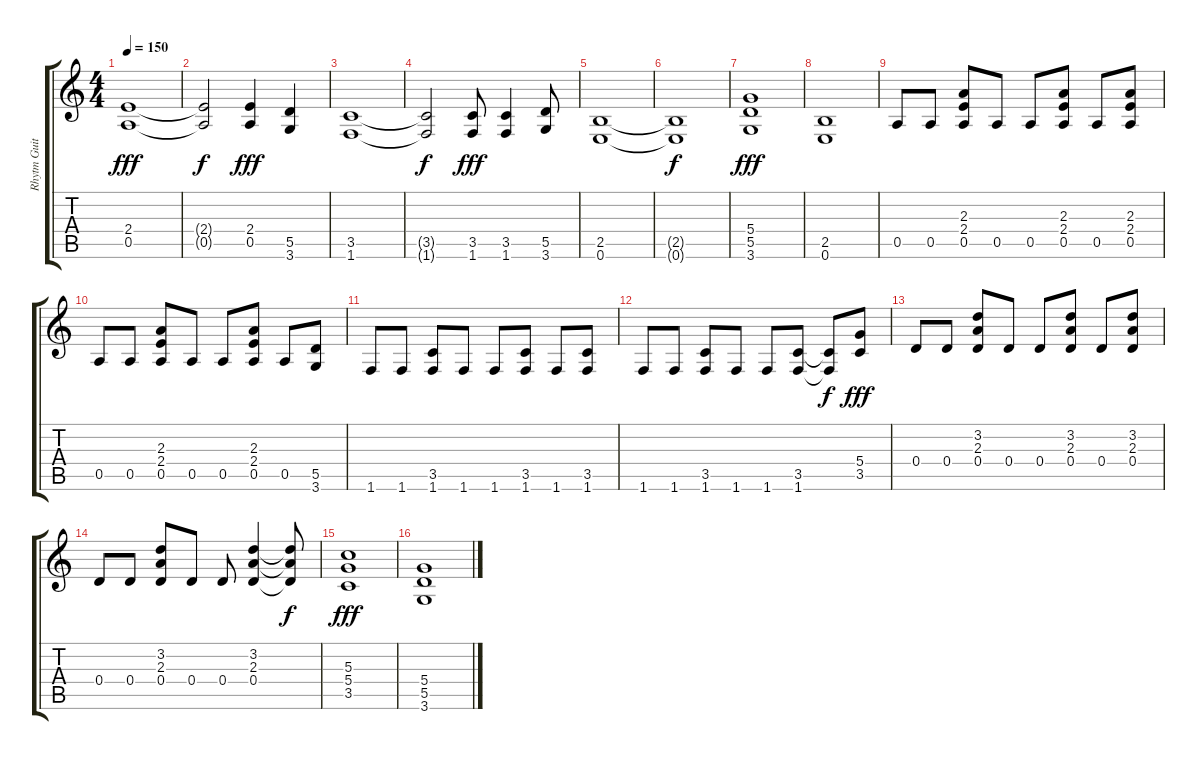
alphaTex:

\track ("Rhytm Guitar" "Rhytm Guit") {instrument distortionguitar}
\staff {score tabs}
\tuning (E4 B3 G3 D3 A2 E2) {hide}
\ts (4 4)
\tempo 150
\clef g2
\ks c
(2.4 0.5).1{dy fff} |
(2.4{t} 0.5{t}).2{dy f} (2.4 0.5).4{dy fff} (5.5 3.6).4 |
(3.5 1.6).1 |
(3.5{t} 1.6{t}).2{dy f} (3.5 1.6).8{dy fff} (3.5 1.6).4 (5.5 3.6).8 |
(2.5 0.6).1 |
(2.5{t} 0.6{t}).1{dy f} |
(5.4 5.5 3.6).1{dy fff} |
(2.5 0.6).1 |
0.5.8 0.5.8 (2.3 2.4 0.5).8 0.5.8 0.5.8 (2.3 2.4 0.5).8 0.5.8 (2.3 2.4 0.5).8 |
0.5.8 0.5.8 (2.3 2.4 0.5).8 0.5.8 0.5.8 (2.3 2.4 0.5).8 0.5.8 (5.5 3.6).8 |
1.6.8 1.6.8 (3.5 1.6).8 1.6.8 1.6.8 (3.5 1.6).8 1.6.8 (3.5 1.6).8 |
1.6.8 1.6.8 (3.5 1.6).8 1.6.8 1.6.8 (3.5 1.6).8 (3.5{t} 1.6{t}).8{dy f} (5.4 3.5).8{dy fff} |
0.4.8 0.4.8 (3.2 2.3 0.4).8 0.4.8 0.4.8 (3.2 2.3 0.4).8 0.4.8 (3.2 2.3 0.4).8 |
0.4.8 0.4.8 (3.2 2.3 0.4).8 0.4.8 0.4.8 (3.2 2.3 0.4).4 (3.2{t} 2.3{t} 0.4{t}).8{dy f} |
(5.3 5.4 3.5).1{dy fff} |
(5.4 5.5 3.6).1
